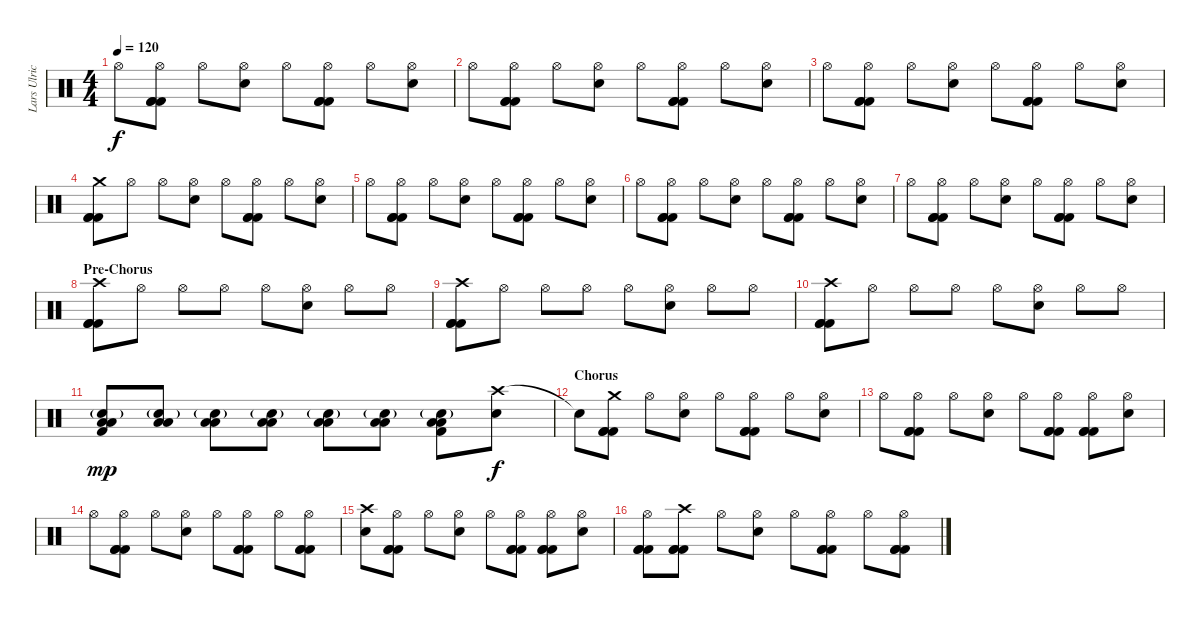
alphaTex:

\track ("Lars Ulrich" "Lars Ulric") {instrument percussion}
\staff {score}
\articulation defaults
\ts (4 4)
\tempo 120
\clef neutral
\ks c "Hi-Hat (open)".8{dy f}
("Hi-Hat (open)" "Kick (hit) 2" "Kick (hit) 2" "Kick (hit) 2").8 "Hi-Hat (open)".8 ("Hi-Hat (open)" "Electric Snare (hit)").8 "Hi-Hat (open)".8 ("Hi-Hat (open)" "Kick (hit) 2" "Kick (hit) 2" "Kick (hit) 2").8 "Hi-Hat (open)".8 ("Hi-Hat (open)" "Electric Snare (hit)").8 |
"Hi-Hat (open)".8 ("Hi-Hat (open)" "Kick (hit) 2" "Kick (hit) 2" "Kick (hit) 2").8 "Hi-Hat (open)".8 ("Hi-Hat (open)" "Electric Snare (hit)").8 "Hi-Hat (open)".8 ("Hi-Hat (open)" "Kick (hit) 2" "Kick (hit) 2" "Kick (hit) 2").8 "Hi-Hat (open)".8 ("Hi-Hat (open)" "Electric Snare (hit)").8 |
"Hi-Hat (open)".8 ("Hi-Hat (open)" "Kick (hit) 2" "Kick (hit) 2" "Kick (hit) 2").8 "Hi-Hat (open)".8 ("Hi-Hat (open)" "Electric Snare (hit)").8 "Hi-Hat (open)".8 ("Hi-Hat (open)" "Kick (hit) 2" "Kick (hit) 2" "Kick (hit) 2").8 "Hi-Hat (open)".8 ("Hi-Hat (open)" "Electric Snare (hit)").8 |
("Crash medium (hit)" "Kick (hit) 2" "Kick (hit) 2" "Kick (hit) 2").8 "Hi-Hat (open)".8 "Hi-Hat (open)".8 ("Hi-Hat (open)" "Electric Snare (hit)").8 "Hi-Hat (open)".8 ("Hi-Hat (open)" "Kick (hit) 2" "Kick (hit) 2" "Kick (hit) 2").8 "Hi-Hat (open)".8 ("Hi-Hat (open)" "Electric Snare (hit)").8 |
"Hi-Hat (open)".8 ("Hi-Hat (open)" "Kick (hit) 2" "Kick (hit) 2" "Kick (hit) 2").8 "Hi-Hat (open)".8 ("Hi-Hat (open)" "Electric Snare (hit)").8 "Hi-Hat (open)".8 ("Hi-Hat (open)" "Kick (hit) 2" "Kick (hit) 2" "Kick (hit) 2").8 "Hi-Hat (open)".8 ("Hi-Hat (open)" "Electric Snare (hit)").8 |
"Hi-Hat (open)".8 ("Hi-Hat (open)" "Kick (hit) 2" "Kick (hit) 2" "Kick (hit) 2").8 "Hi-Hat (open)".8 ("Hi-Hat (open)" "Electric Snare (hit)").8 "Hi-Hat (open)".8 ("Hi-Hat (open)" "Kick (hit) 2" "Kick (hit) 2" "Kick (hit) 2").8 "Hi-Hat (open)".8 ("Hi-Hat (open)" "Electric Snare (hit)").8 |
"Hi-Hat (open)".8 ("Hi-Hat (open)" "Kick (hit) 2" "Kick (hit) 2" "Kick (hit) 2").8 "Hi-Hat (open)".8 ("Hi-Hat (open)" "Electric Snare (hit)").8 "Hi-Hat (open)".8 ("Hi-Hat (open)" "Kick (hit) 2" "Kick (hit) 2" "Kick (hit) 2").8 "Hi-Hat (open)".8 ("Hi-Hat (open)" "Electric Snare (hit)").8 |
\section ("" "Pre-Chorus")
("Crash high (hit)" "Kick (hit) 2" "Kick (hit) 2" "Kick (hit) 2").8 "Hi-Hat (open)".8 "Hi-Hat (open)".8 "Hi-Hat (open)".8 "Hi-Hat (open)".8 ("Hi-Hat (open)" "Electric Snare (hit)").8 "Hi-Hat (open)".8 "Hi-Hat (open)".8 |
("Crash high (hit)" "Kick (hit) 2" "Kick (hit) 2" "Kick (hit) 2").8 "Hi-Hat (open)".8 "Hi-Hat (open)".8 "Hi-Hat (open)".8 "Hi-Hat (open)".8 ("Hi-Hat (open)" "Electric Snare (hit)").8 "Hi-Hat (open)".8 "Hi-Hat (open)".8 |
("Crash high (hit)" "Kick (hit) 2" "Kick (hit) 2" "Kick (hit) 2").8 "Hi-Hat (open)".8 "Hi-Hat (open)".8 "Hi-Hat (open)".8 "Hi-Hat (open)".8 ("Hi-Hat (open)" "Electric Snare (hit)").8 "Hi-Hat (open)".8 "Hi-Hat (open)".8 |
("Electric Snare (hit)"{g} "Low Floor Tom (hit)" "Low Floor Tom (hit)" "Kick (hit) 2").8{dy mp} ("Electric Snare (hit)"{g} "Low Floor Tom (hit)" "Low Floor Tom (hit)").8 ("Electric Snare (hit)"{g} "Low Floor Tom (hit)" "Low Floor Tom (hit)").8 ("Electric Snare (hit)"{g} "Low Floor Tom (hit)" "Low Floor Tom (hit)").8 ("Electric Snare (hit)"{g} "Low Floor Tom (hit)" "Low Floor Tom (hit)").8 ("Electric Snare (hit)"{g} "Low Floor Tom (hit)" "Low Floor Tom (hit)").8 ("Electric Snare (hit)"{g} "Low Floor Tom (hit)" "Low Floor Tom (hit)" "Kick (hit) 2").8 ("Crash high (hit)" "Electric Snare (hit)").8{dy f} |
\section ("" "Chorus")
"Snare (hit)"{t}.8 ("Crash medium (hit)" "Kick (hit) 2" "Kick (hit) 2" "Kick (hit) 2").8 "Hi-Hat (open)".8 ("Hi-Hat (open)" "Electric Snare (hit)").8 "Hi-Hat (open)".8 ("Hi-Hat (open)" "Kick (hit) 2" "Kick (hit) 2" "Kick (hit) 2").8 "Hi-Hat (open)".8 ("Hi-Hat (open)" "Electric Snare (hit)").8 |
"Hi-Hat (open)".8 ("Hi-Hat (open)" "Kick (hit) 2" "Kick (hit) 2" "Kick (hit) 2").8 "Hi-Hat (open)".8 ("Hi-Hat (open)" "Electric Snare (hit)").8 "Hi-Hat (open)".8 ("Hi-Hat (open)" "Kick (hit) 2" "Kick (hit) 2" "Kick (hit) 2").8 ("Hi-Hat (open)" "Kick (hit) 2" "Kick (hit) 2" "Kick (hit) 2").8 ("Hi-Hat (open)" "Electric Snare (hit)").8 |
"Hi-Hat (open)".8 ("Hi-Hat (open)" "Kick (hit) 2" "Kick (hit) 2" "Kick (hit) 2").8 "Hi-Hat (open)".8 ("Hi-Hat (open)" "Electric Snare (hit)").8 "Hi-Hat (open)".8 ("Hi-Hat (open)" "Kick (hit) 2" "Kick (hit) 2" "Kick (hit) 2").8 "Hi-Hat (open)".8 ("Hi-Hat (open)" "Kick (hit) 2" "Kick (hit) 2" "Kick (hit) 2").8 |
("Crash high (hit)" "Electric Snare (hit)").8 ("Hi-Hat (open)" "Kick (hit) 2" "Kick (hit) 2" "Kick (hit) 2").8 "Hi-Hat (open)".8 ("Hi-Hat (open)" "Electric Snare (hit)").8 "Hi-Hat (open)".8 ("Hi-Hat (open)" "Kick (hit) 2" "Kick (hit) 2" "Kick (hit) 2").8 ("Hi-Hat (open)" "Kick (hit) 2" "Kick (hit) 2" "Kick (hit) 2").8 ("Hi-Hat (open)" "Electric Snare (hit)").8 |
("Hi-Hat (open)" "Kick (hit) 2" "Kick (hit) 2" "Kick (hit) 2").8 ("Crash high (hit)" "Kick (hit) 2" "Kick (hit) 2" "Kick (hit) 2").8 "Hi-Hat (open)".8 ("Hi-Hat (open)" "Electric Snare (hit)").8 "Hi-Hat (open)".8 ("Hi-Hat (open)" "Kick (hit) 2" "Kick (hit) 2" "Kick (hit) 2").8 "Hi-Hat (open)".8 ("Hi-Hat (open)" "Kick (hit) 2" "Kick (hit) 2" "Kick (hit) 2").8
